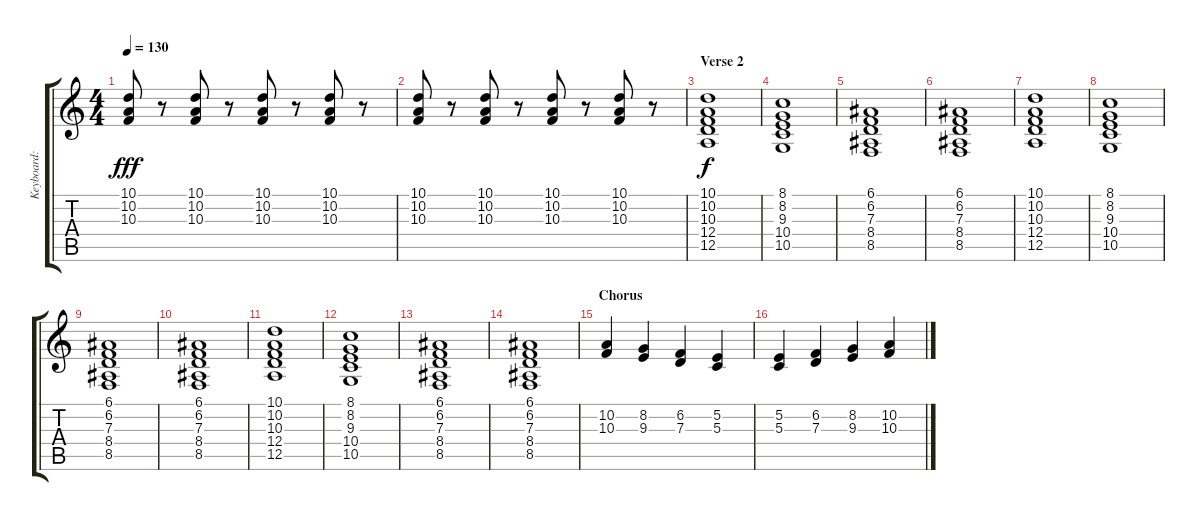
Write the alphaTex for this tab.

\track ("Keyboard: Strings" "Keyboard: ") {instrument stringensemble1}
\staff {score tabs}
\tuning (E4 B3 G3 D3 A2 E2) {hide}
\ts (4 4)
\tempo 130
\clef g2
\ks c
(10.1 10.2 10.3).8{dy fff} r.8 (10.1 10.2 10.3).8 r.8 (10.1 10.2 10.3).8 r.8 (10.1 10.2 10.3).8 r.8 |
(10.1 10.2 10.3).8 r.8 (10.1 10.2 10.3).8 r.8 (10.1 10.2 10.3).8 r.8 (10.1 10.2 10.3).8 r.8 |
\section ("" "Verse 2")
(10.1 10.2 10.3 12.4 12.5).1{dy f} |
(8.1 8.2 9.3 10.4 10.5).1 |
(6.1 6.2 7.3 8.4 8.5).1 |
(6.1 6.2 7.3 8.4 8.5).1 |
(10.1 10.2 10.3 12.4 12.5).1 |
(8.1 8.2 9.3 10.4 10.5).1 |
(6.1 6.2 7.3 8.4 8.5).1 |
(6.1 6.2 7.3 8.4 8.5).1 |
(10.1 10.2 10.3 12.4 12.5).1 |
(8.1 8.2 9.3 10.4 10.5).1 |
(6.1 6.2 7.3 8.4 8.5).1 |
(6.1 6.2 7.3 8.4 8.5).1 |
\section ("" "Chorus")
(10.2 10.3).4 (8.2 9.3).4 (6.2 7.3).4 (5.2 5.3).4 |
(5.2 5.3).4 (6.2 7.3).4 (8.2 9.3).4 (10.2 10.3).4
